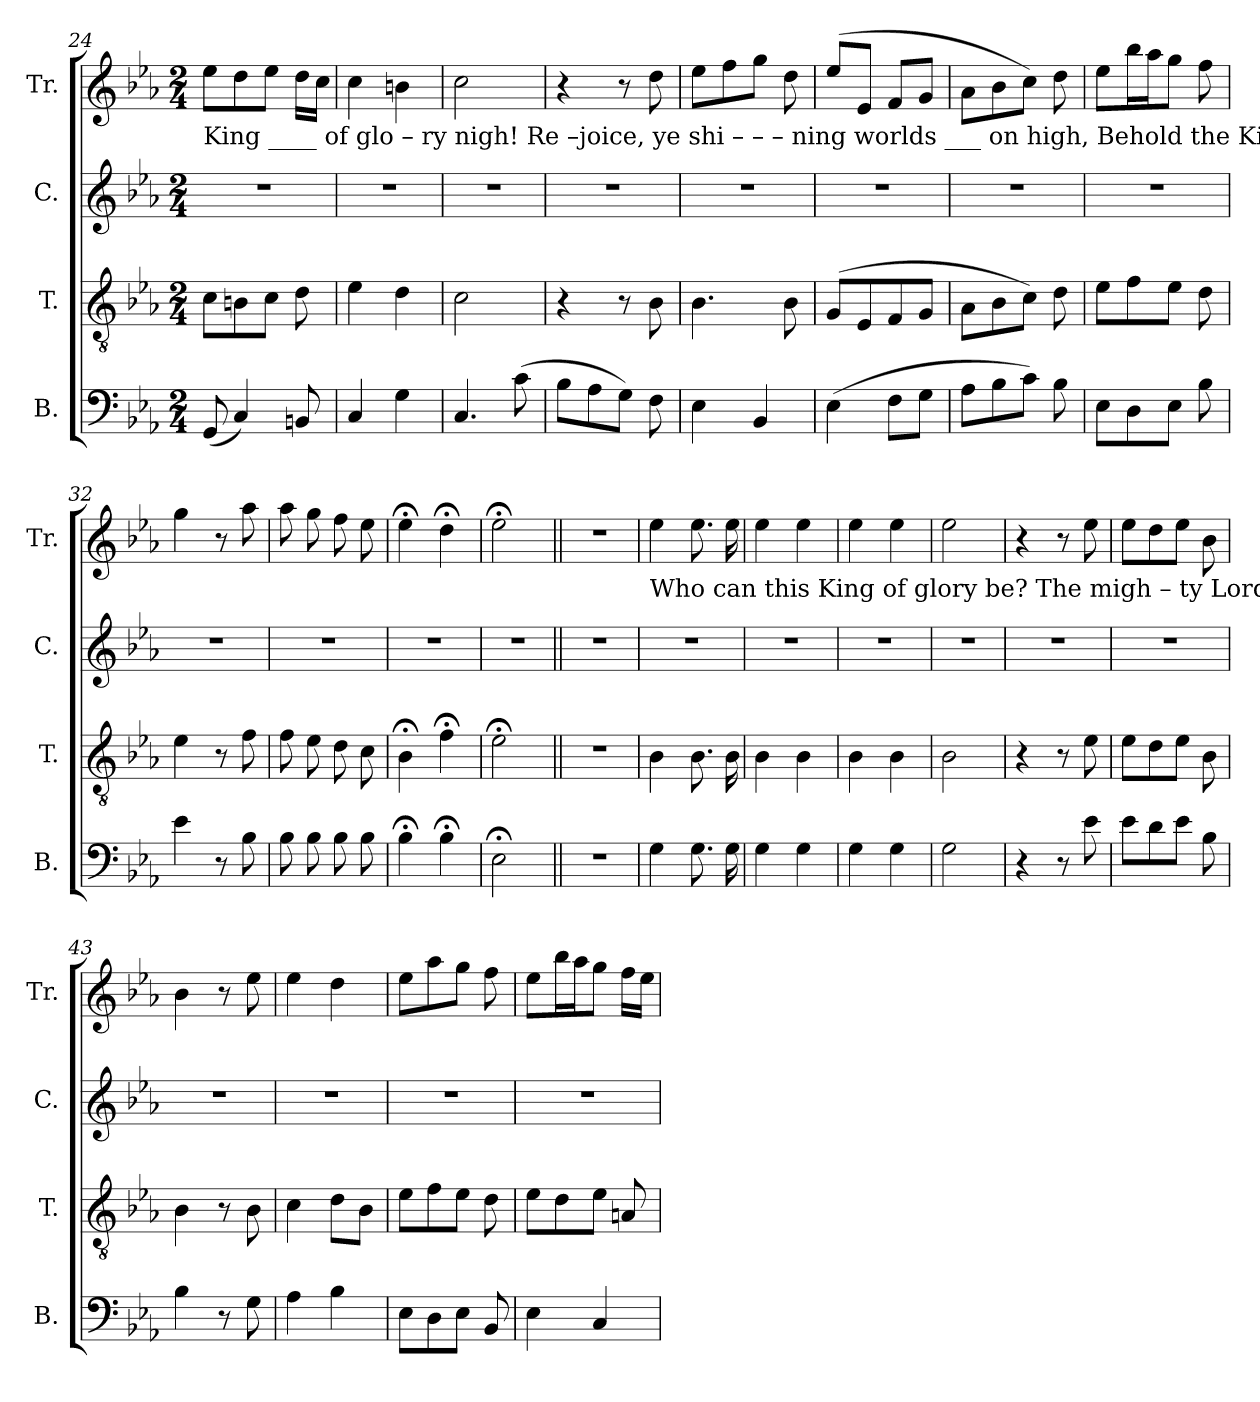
**kern	**kern	**kern	**kern
*part4	*part3	*part2	*part1
*staff4	*staff3	*staff2	*staff1
*I"B.	*I"T.	*I"C.	*I"Tr.
*I'B.	*I'T.	*I'C.	*I'Tr.
!!LO:LB:g=z
*clefF4	*clefGv2	*clefG2	*clefG2
*k[b-e-a-]	*k[b-e-a-]	*k[b-e-a-]	*k[b-e-a-]
*M2/4	*M2/4	*M2/4	*M2/4
=24	=24	=24	=24
!	!	!	!LO:TX:b:t=King ____   of     glo – ry  nigh!                      Re –joice,    ye   shi    –       –       –    ning  worlds ___ on  high, Behold the King of glory nigh!
(8GG/	8c\L	2r	8ee-\L
4C/)	8Bn\	.	8dd\
.	8c\J	.	8ee-\J
8BBn/	8d\	.	16dd\LL
.	.	.	16cc\JJ
=25	=25	=25	=25
4C/	4e-\	2r	4cc\
4G\	4d\	.	4bn\
=26	=26	=26	=26
4.C/	2c\	2r	2cc\
(8c\	.	.	.
=27	=27	=27	=27
8B-\L	4r	2r	4r
8A-\	.	.	.
8G\J)	8r	.	8r
8F\	8B-\	.	8dd\
=28	=28	=28	=28
4E-\	4.B-\	2r	8ee-\L
.	.	.	8ff\
4BB-/	.	.	8gg\J
.	8B-\	.	8dd\
=29	=29	=29	=29
(4E-\	(8G/L	2r	(8ee-/L
.	8E-/	.	8e-/J
8F\L	8F/	.	8f/L
8G\J	8G/J	.	8g/J
=30	=30	=30	=30
8A-\L	8A-\L	2r	8a-\L
8B-\	8B-\	.	8b-\
8c\J)	8c\J)	.	8cc\J)
8B-\	8d\	.	8dd\
=31	=31	=31	=31
8E-\L	8e-\L	2r	8ee-\L
8D\	8f\	.	16bb-\L
.	.	.	16aa-\J
8E-\J	8e-\J	.	8gg\J
8B-\	8d\	.	8ff\
=32	=32	=32	=32
4e-\	4e-\	2r	4gg\
8r	8r	.	8r
8B-\	8f\	.	8aa-\
=33	=33	=33	=33
8B-\	8f\	2r	8aa-\
8B-\	8e-\	.	8gg\
8B-\	8d\	.	8ff\
8B-\	8c\	.	8ee-\
=34	=34	=34	=34
4B-;<\	4B-;<\	2r	4ee-;<\
4B-;<\	4f;<\	.	4dd;<\
=35	=35	=35	=35
2E-;<\	2e-;<\	2r	2ee-;<\
=36||	=36||	=36||	=36||
2r	2r	2r	2r
!!LO:LB:g=z
=37	=37	=37	=37
!	!	!	!LO:TX:b:t=Who can this King of glory be?         The migh  –   ty Lord,  the   Savior's   he, _____ The   migh     –       ty    Lord,  the Savior's he, ____     the
4G\	4B-\	2r	4ee-\
8.G\	8.B-\	.	8.ee-\
16G\	16B-\	.	16ee-\
=38	=38	=38	=38
4G\	4B-\	2r	4ee-\
4G\	4B-\	.	4ee-\
=39	=39	=39	=39
4G\	4B-\	2r	4ee-\
4G\	4B-\	.	4ee-\
=40	=40	=40	=40
2G\	2B-\	2r	2ee-\
=41	=41	=41	=41
4r	4r	2r	4r
8r	8r	.	8r
8e-\	8e-\	.	8ee-\
=42	=42	=42	=42
8e-\L	8e-\L	2r	8ee-\L
8d\	8d\	.	8dd\
8e-\J	8e-\J	.	8ee-\J
8B-\	8B-\	.	8b-\
=43	=43	=43	=43
4B-\	4B-\	2r	4b-\
8r	8r	.	8r
8G\	8B-\	.	8ee-\
=44	=44	=44	=44
4A-\	4c\	2r	4ee-\
4B-\	8d\L	.	4dd\
.	8B-\J	.	.
=45	=45	=45	=45
8E-\L	8e-\L	2r	8ee-\L
8D\	8f\	.	8aa-\
8E-\J	8e-\J	.	8gg\J
8BB-/	8d\	.	8ff\
=46	=46	=46	=46
4E-\	8e-\L	2r	8ee-\L
.	8d\	.	16bb-\L
.	.	.	16aa-\J
4C/	8e-\J	.	8gg\J
.	8An/	.	16ff\LL
.	.	.	16ee-\JJ
=	=	=	=
*-	*-	*-	*-
